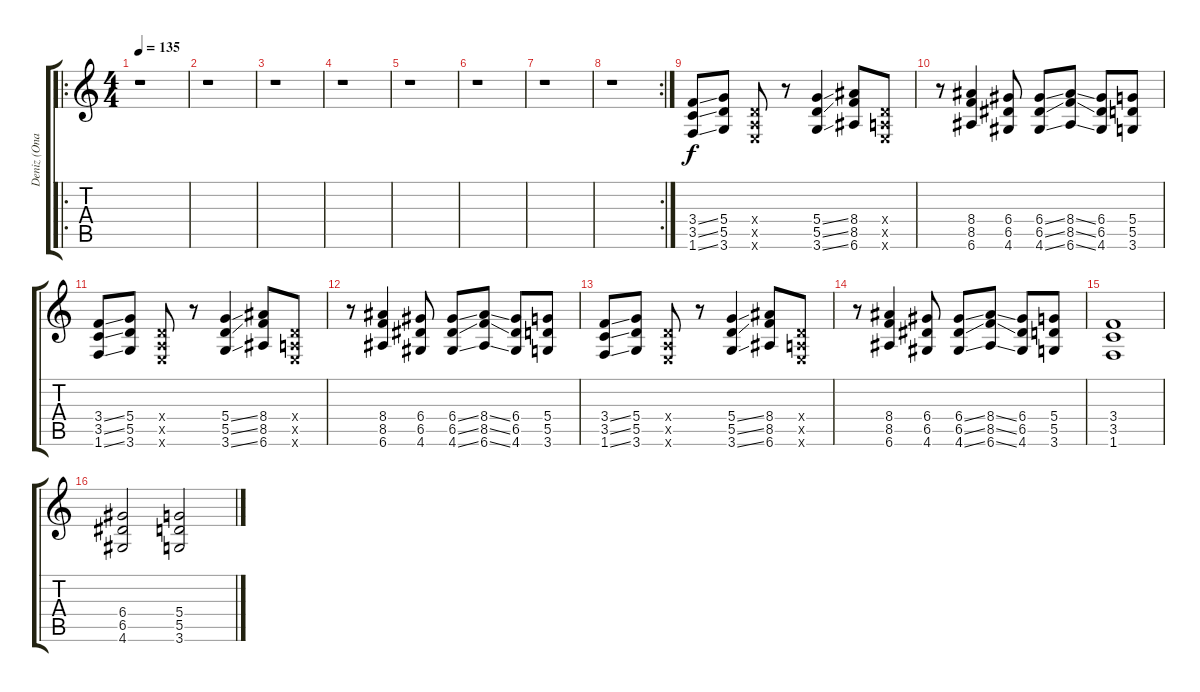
\track ("Deniz (Onat)" "Deniz (Ona") {instrument distortionguitar}
\staff {score tabs}
\tuning (E4 B3 G3 D3 A2 E2) {hide}
\ro
\ts (4 4)
\tempo 135
\clef g2
\ks c
r.1{dy f} |
r.1 |
r.1 |
r.1 |
r.1 |
r.1 |
r.1 |
\rc 2
r.1 |
(3.4{ss} 3.5{ss} 1.6{ss}).8 (5.4 5.5 3.6).8 (0.4{x} 0.5{x} 0.6{x}).8 r.8 (5.4{ss} 5.5{ss} 3.6{ss}).4 (8.4 8.5 6.6).8 (0.4{x} 0.5{x} 0.6{x}).8 |
r.8 (8.4 8.5 6.6).4 (6.4 6.5 4.6).8 (6.4{ss} 6.5{ss} 4.6{ss}).8 (8.4{ss} 8.5{ss} 6.6{ss}).8 (6.4 6.5 4.6).8 (5.4 5.5 3.6).8 |
(3.4{ss} 3.5{ss} 1.6{ss}).8 (5.4 5.5 3.6).8 (0.4{x} 0.5{x} 0.6{x}).8 r.8 (5.4{ss} 5.5{ss} 3.6{ss}).4 (8.4 8.5 6.6).8 (0.4{x} 0.5{x} 0.6{x}).8 |
r.8 (8.4 8.5 6.6).4 (6.4 6.5 4.6).8 (6.4{ss} 6.5{ss} 4.6{ss}).8 (8.4{ss} 8.5{ss} 6.6{ss}).8 (6.4 6.5 4.6).8 (5.4 5.5 3.6).8 |
(3.4{ss} 3.5{ss} 1.6{ss}).8 (5.4 5.5 3.6).8 (0.4{x} 0.5{x} 0.6{x}).8 r.8 (5.4{ss} 5.5{ss} 3.6{ss}).4 (8.4 8.5 6.6).8 (0.4{x} 0.5{x} 0.6{x}).8 |
r.8 (8.4 8.5 6.6).4 (6.4 6.5 4.6).8 (6.4{ss} 6.5{ss} 4.6{ss}).8 (8.4{ss} 8.5{ss} 6.6{ss}).8 (6.4 6.5 4.6).8 (5.4 5.5 3.6).8 |
(3.4 3.5 1.6).1 |
(6.4 6.5 4.6).2 (5.4 5.5 3.6).2
